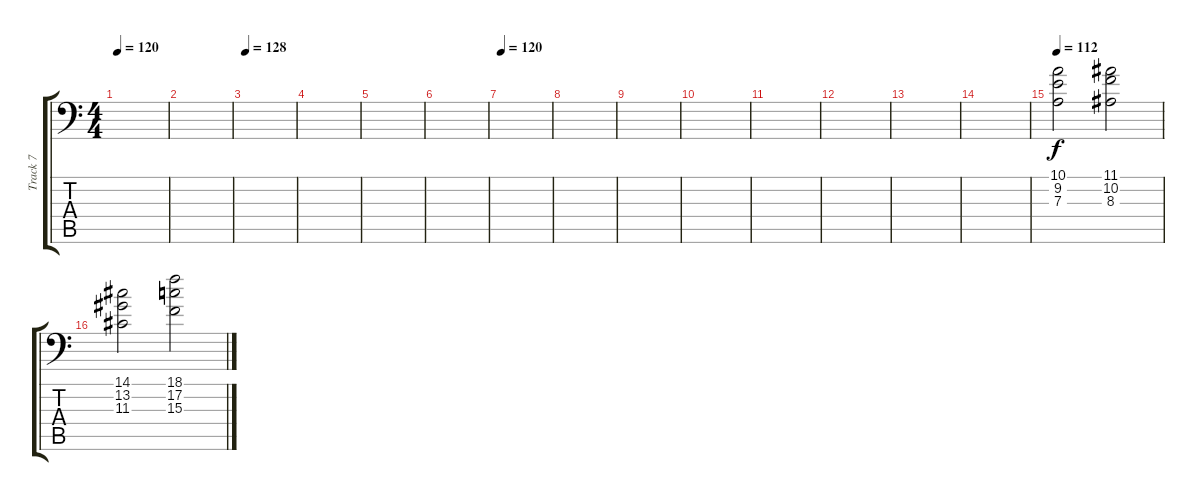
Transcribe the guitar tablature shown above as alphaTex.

\track ("Track 7" "Track 7") {instrument pad4choir}
\staff {score tabs}
\tuning (B3 G3 D3 A2 E2 A1) {hide}
\ts (4 4)
\tempo 120
\clef f4
\ks c
|
|
\tempo 128
|
|
|
|
\tempo 120
|
|
|
|
|
|
|
|
\tempo 112
(10.1 9.2 7.3).2 (11.1 10.2 8.3).2 |
(14.1 13.2 11.3).2 (18.1 17.2 15.3).2
